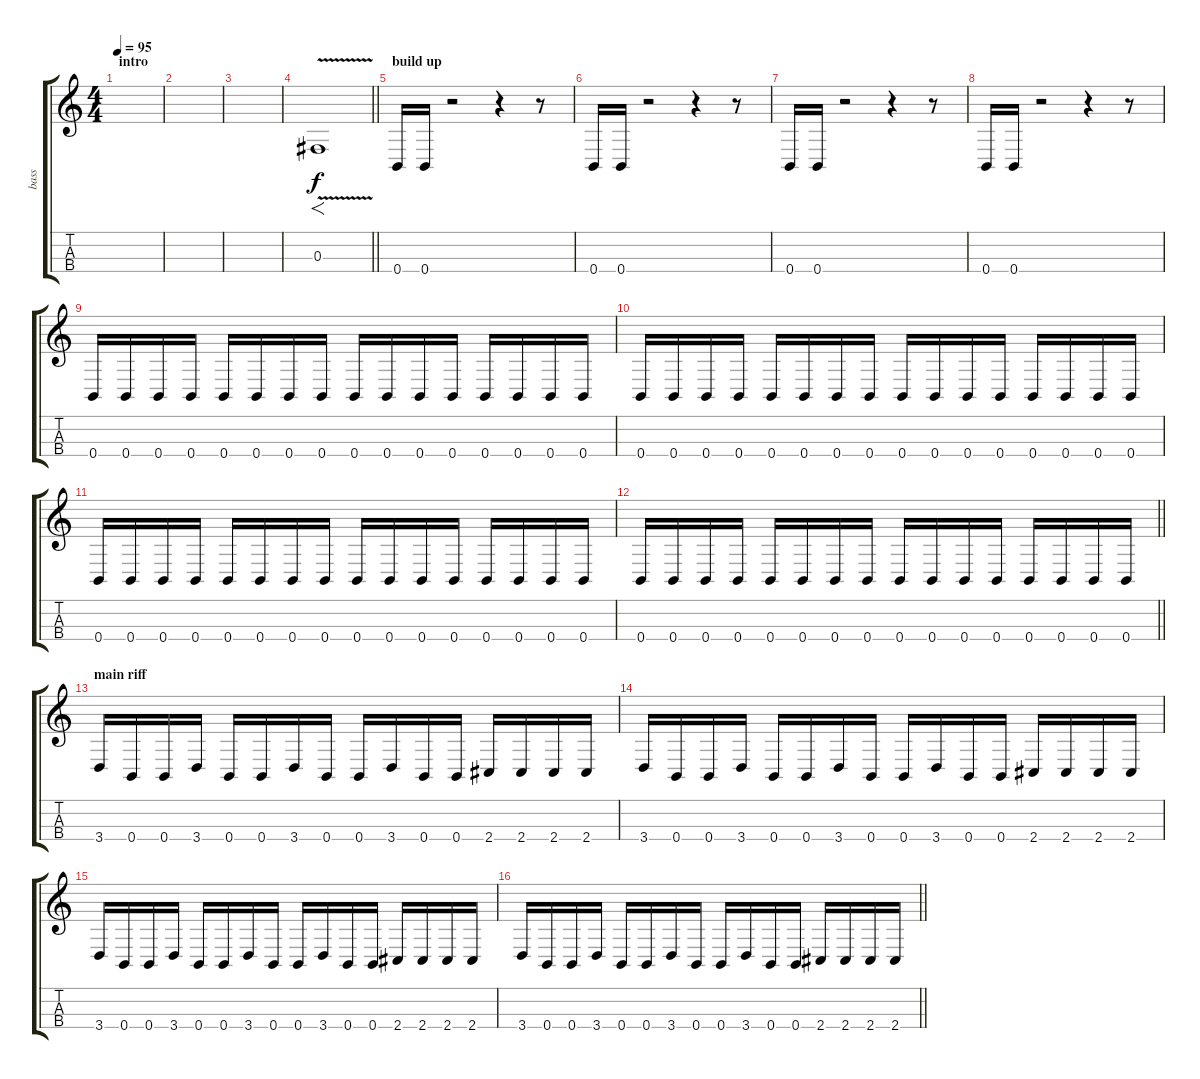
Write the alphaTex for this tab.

\track ("bass" "bass") {instrument electricbassfinger}
\staff {score tabs}
\tuning (E3 B2 Gb2 B1) {hide}
\ts (4 4)
\section ("" "intro")
\tempo 95
\clef g2
\ks c
|
|
|
\barLineRight lightlight
0.3{v}.1{f} |
\section ("" "build up")
0.4.16 0.4.16 r.2 r.4 r.8 |
0.4.16 0.4.16 r.2 r.4 r.8 |
0.4.16 0.4.16 r.2 r.4 r.8 |
0.4.16 0.4.16 r.2 r.4 r.8 |
0.4.16 0.4.16 0.4.16 0.4.16 0.4.16 0.4.16 0.4.16 0.4.16 0.4.16 0.4.16 0.4.16 0.4.16 0.4.16 0.4.16 0.4.16 0.4.16 |
0.4.16 0.4.16 0.4.16 0.4.16 0.4.16 0.4.16 0.4.16 0.4.16 0.4.16 0.4.16 0.4.16 0.4.16 0.4.16 0.4.16 0.4.16 0.4.16 |
0.4.16 0.4.16 0.4.16 0.4.16 0.4.16 0.4.16 0.4.16 0.4.16 0.4.16 0.4.16 0.4.16 0.4.16 0.4.16 0.4.16 0.4.16 0.4.16 |
\barLineRight lightlight
0.4.16 0.4.16 0.4.16 0.4.16 0.4.16 0.4.16 0.4.16 0.4.16 0.4.16 0.4.16 0.4.16 0.4.16 0.4.16 0.4.16 0.4.16 0.4.16 |
\section ("" "main riff")
3.4.16 0.4.16 0.4.16 3.4.16 0.4.16 0.4.16 3.4.16 0.4.16 0.4.16 3.4.16 0.4.16 0.4.16 2.4.16 2.4.16 2.4.16 2.4.16 |
3.4.16 0.4.16 0.4.16 3.4.16 0.4.16 0.4.16 3.4.16 0.4.16 0.4.16 3.4.16 0.4.16 0.4.16 2.4.16 2.4.16 2.4.16 2.4.16 |
3.4.16 0.4.16 0.4.16 3.4.16 0.4.16 0.4.16 3.4.16 0.4.16 0.4.16 3.4.16 0.4.16 0.4.16 2.4.16 2.4.16 2.4.16 2.4.16 |
\barLineRight lightlight
3.4.16 0.4.16 0.4.16 3.4.16 0.4.16 0.4.16 3.4.16 0.4.16 0.4.16 3.4.16 0.4.16 0.4.16 2.4.16 2.4.16 2.4.16 2.4.16
